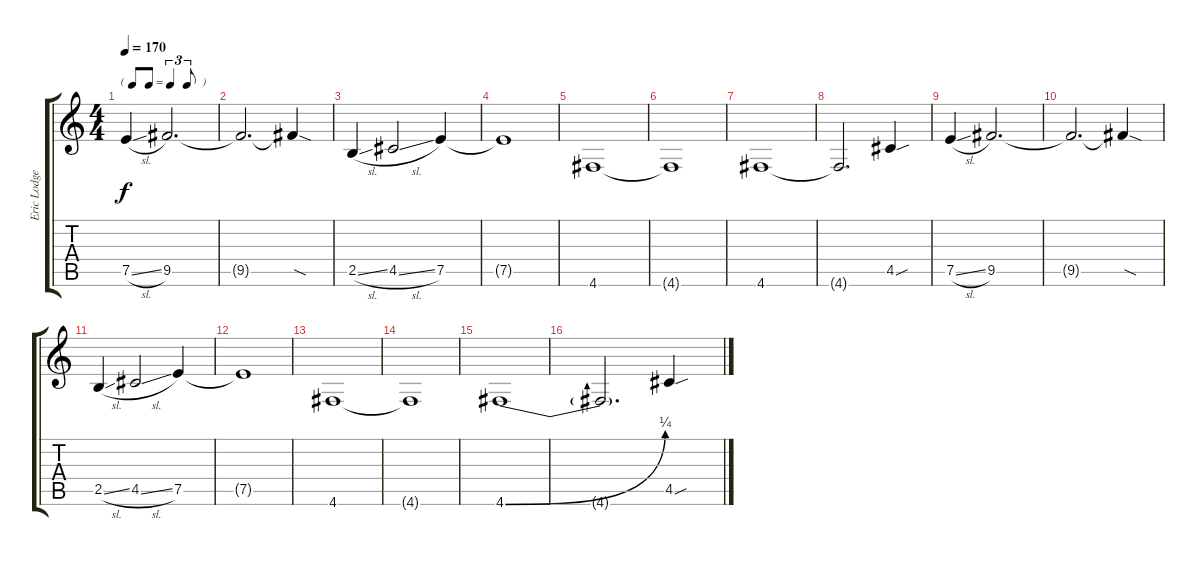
\track ("Eric Lodge" "Eric Lodge") {instrument electricbassfinger}
\staff {score tabs}
\tuning (E4 B3 G3 D3 A2 D2) {hide}
\ts (4 4)
\tf triplet8th
\tempo 170
\clef g2
\ks c
7.5{sl}.4{dy f} 9.5.2{d} |
9.5{t}.2{d} 9.5{sod t}.4 |
2.5{sl}.4 4.5{sl}.2 7.5.4 |
7.5{t}.1 |
4.6.1 |
4.6{t}.1 |
4.6.1 |
4.6{t}.2{d} 4.5{sou}.4 |
7.5{sl}.4 9.5.2{d} |
9.5{t}.2{d} 9.5{sod t}.4 |
2.5{sl}.4 4.5{sl}.2 7.5.4 |
7.5{t}.1 |
4.6.1 |
4.6{t}.1 |
4.6{be (bend 0 0 60 1)}.1 |
4.6{t}.2{d} 4.5{sou}.4
